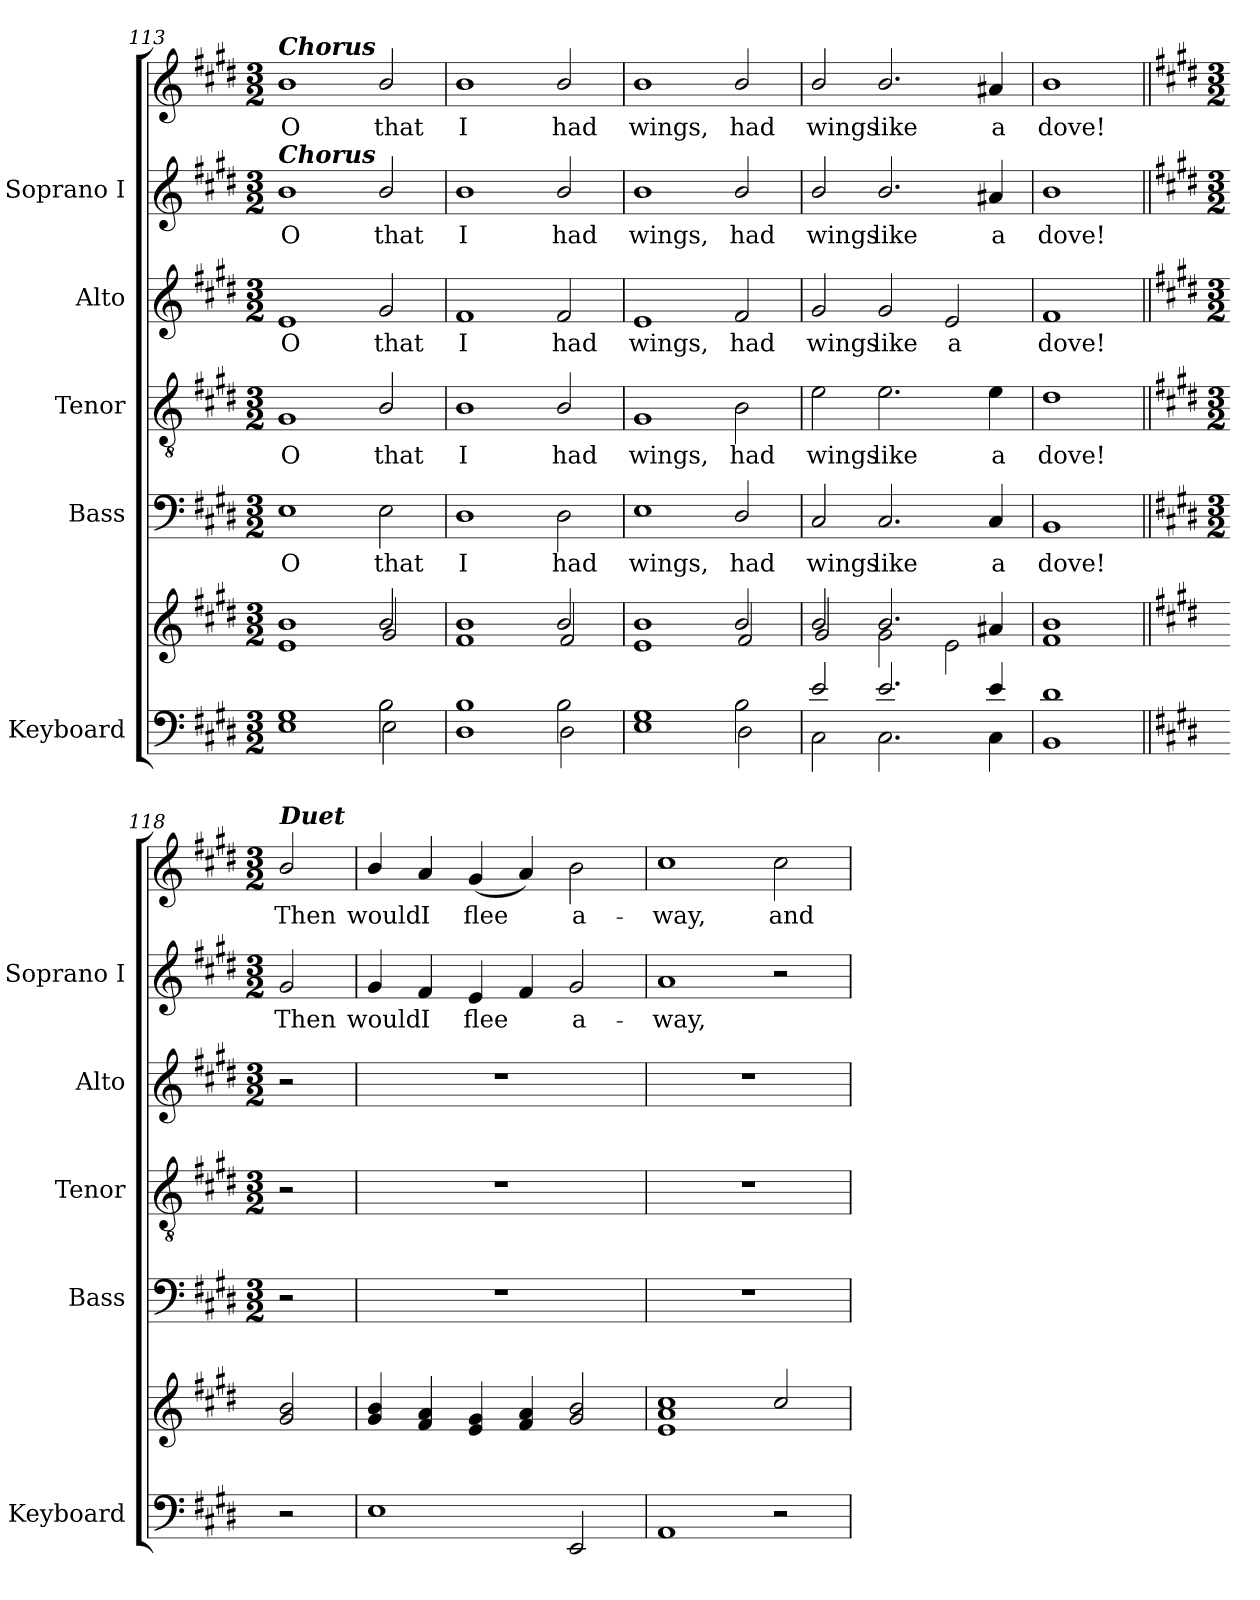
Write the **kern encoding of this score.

**kern	**kern	**kern	**text	**kern	**text	**kern	**text	**kern	**text	**kern	**text
*part5	*part5	*part4	*part4	*part3	*part3	*part2	*part2	*part1	*part1	*part1	*part1
*staff7	*staff6	*staff5	*staff5	*staff4	*staff4	*staff3	*staff3	*staff2	*staff2	*staff1	*staff1
*I"Keyboard	*	*I"Bass	*	*I"Tenor	*	*I"Alto	*	*I"Soprano I	*	*	*
*I'Keyboard	*	*I'Bass	*	*I'Tenor	*	*I'Alto	*	*I'Soprano I	*	*	*
!!LO:LB:g=z
*clefF4	*clefG2	*clefF4	*	*clefGv2	*	*clefG2	*	*clefG2	*	*clefG2	*
*k[f#c#g#d#]	*k[f#c#g#d#]	*k[f#c#g#d#]	*	*k[f#c#g#d#]	*	*k[f#c#g#d#]	*	*k[f#c#g#d#]	*	*k[f#c#g#d#]	*
*E:	*E:	*E:	*	*E:	*	*E:	*	*E:	*	*E:	*
*M3/2	*M3/2	*M3/2	*	*M3/2	*	*M3/2	*	*M3/2	*	*M3/2	*
=113	=113	=113	=113	=113	=113	=113	=113	=113	=113	=113	=113
*^	*^	*	*	*	*	*	*	*	*	*	*
!	!	!	!	!	!	!	!	!	!	!	!	!LO:TX:a:Bi:t=Chorus	!
!	!	!	!	!	!	!	!	!	!	!LO:TX:a:Bi:t=Chorus	!	!	!
!	!	!	!	!	!LO:LY:b	!	!LO:LY:b	!	!LO:LY:b	!	!LO:LY:b	!	!LO:LY:b
1G#/	1E\	1b/	1e\	1E	O	1G#	O	1e	O	1b	O	1b	O
!	!	!	!	!	!LO:LY:b	!	!LO:LY:b	!	!LO:LY:b	!	!LO:LY:b	!	!LO:LY:b
2B\	2E\	2b/	2g#/	2E	that	2B/	that	2g#	that	2b/	that	2b/	that
=114	=114	=114	=114	=114	=114	=114	=114	=114	=114	=114	=114	=114	=114
!	!	!	!	!	!LO:LY:b	!	!LO:LY:b	!	!LO:LY:b	!	!LO:LY:b	!	!LO:LY:b
1B/	1D#\	1b/	1f#\	1D#	I	1B	I	1f#	I	1b	I	1b	I
!	!	!	!	!	!LO:LY:b	!	!LO:LY:b	!	!LO:LY:b	!	!LO:LY:b	!	!LO:LY:b
2B\	2D#\	2b/	2f#/	2D#	had	2B/	had	2f#	had	2b/	had	2b/	had
=115	=115	=115	=115	=115	=115	=115	=115	=115	=115	=115	=115	=115	=115
!	!	!	!	!	!LO:LY:b	!	!LO:LY:b	!	!LO:LY:b	!	!LO:LY:b	!	!LO:LY:b
1G#/	1E\	1b/	1e\	1E	wings,	1G#	wings,	1e	wings,	1b	wings,	1b	wings,
!	!	!	!	!	!LO:LY:b	!	!LO:LY:b	!	!LO:LY:b	!	!LO:LY:b	!	!LO:LY:b
2B\	2D#\	2b/	2f#/	2D#/	had	2B	had	2f#	had	2b/	had	2b/	had
=116	=116	=116	=116	=116	=116	=116	=116	=116	=116	=116	=116	=116	=116
!	!	!	!	!	!LO:LY:b	!	!LO:LY:b	!	!LO:LY:b	!	!LO:LY:b	!	!LO:LY:b
2e/	2C#\	2b/	2g#/	2C#	wings	2e	wings	2g#	wings	2b/	wings	2b/	wings
!	!	!	!	!	!LO:LY:b	!	!LO:LY:b	!	!LO:LY:b	!	!LO:LY:b	!	!LO:LY:b
2.e/	2.C#\	2.b/	2g#\	2.C#	like	2.e	like	2g#	like	2.b/	like	2.b/	like
!	!	!	!	!	!	!	!	!	!LO:LY:b	!	!	!	!
.	.	.	2e\	.	.	.	.	2e	a	.	.	.	.
!	!	!	!	!	!LO:LY:b	!	!LO:LY:b	!	!	!	!LO:LY:b	!	!LO:LY:b
4e/	4C#\	4a#X/	.	4C#	a	4e	a	.	.	4a#X	a	4a#X	a
=117	=117	=117	=117	=117	=117	=117	=117	=117	=117	=117	=117	=117	=117
!	!	!	!	!	!LO:LY:b	!	!LO:LY:b	!	!LO:LY:b	!	!LO:LY:b	!	!LO:LY:b
1d#/	1BB\	1b/	1f#\	1BB	dove!	1d#	dove!	1f#	dove!	1b	dove!	1b	dove!
*v	*v	*	*	*	*	*	*	*	*	*	*	*	*
!!LO:LB:g=z
=118||	=118||	=118||	=118||	=118||	=118||	=118||	=118||	=118||	=118||	=118||	=118||	=118||
*	*	*	*	*	*	*	*	*	*k[f#c#g#d#]	*	*k[f#c#g#d#]	*
*	*	*	*	*	*	*	*	*	*E:	*	*E:	*
*	*	*	*M3/2	*	*M3/2	*	*M3/2	*	*M3/2	*	*M3/2	*
*^	*	*	*	*	*	*	*	*	*	*	*	*
!	!	!	!	!	!	!	!	!	!	!	!	!LO:TX:a:Bi:t=Duet	!
!	!	!	!	!	!	!	!	!	!	!	!LO:LY:b	!	!LO:LY:b
*v	*v	*	*	*	*	*	*	*	*	*	*	*	*
2r	2g# 2b	2ryy	2r	.	2r	.	2r	.	2g#	Then	2b/	Then
=119	=119	=119	=119	=119	=119	=119	=119	=119	=119	=119	=119	=119
!	!	!LO:N:vis=1	!	!	!	!	!	!	!	!LO:LY:b	!	!LO:LY:b
1E	4g# 4b	1.ryy	1.r	.	1.r	.	1.r	.	4g#	-would	4b/	would
!	!	!	!	!	!	!	!	!	!	!LO:LY:b	!	!LO:LY:b
.	4f# 4a	.	.	.	.	.	.	.	4f#	I	4a	I
!	!	!	!	!	!	!	!	!	!	!LO:LY:b	!	!LO:LY:b
.	4e 4g#	.	.	.	.	.	.	.	4e	flee	(<4g#	flee
.	4f# 4a	.	.	.	.	.	.	.	4f#	.	4a)	.
!	!	!	!	!	!	!	!	!	!	!LO:LY:b	!	!LO:LY:b
2EE	2g# 2b	.	.	.	.	.	.	.	2g#	a-	2b	a-
=120	=120	=120	=120	=120	=120	=120	=120	=120	=120	=120	=120	=120
!	!	!LO:N:vis=1	!	!	!	!	!	!	!	!LO:LY:b	!	!LO:LY:b
1AA	1e 1a 1cc#	1.ryy	1.r	.	1.r	.	1.r	.	1a	way,	1cc#	-way,
!	!	!	!	!	!	!	!	!	!	!	!	!LO:LY:b
2r	2cc#	.	.	.	.	.	.	.	2r	.	2cc#	and
*	*v	*v	*	*	*	*	*	*	*	*	*	*
=	=	=	=	=	=	=	=	=	=	=	=
*-	*-	*-	*-	*-	*-	*-	*-	*-	*-	*-	*-
